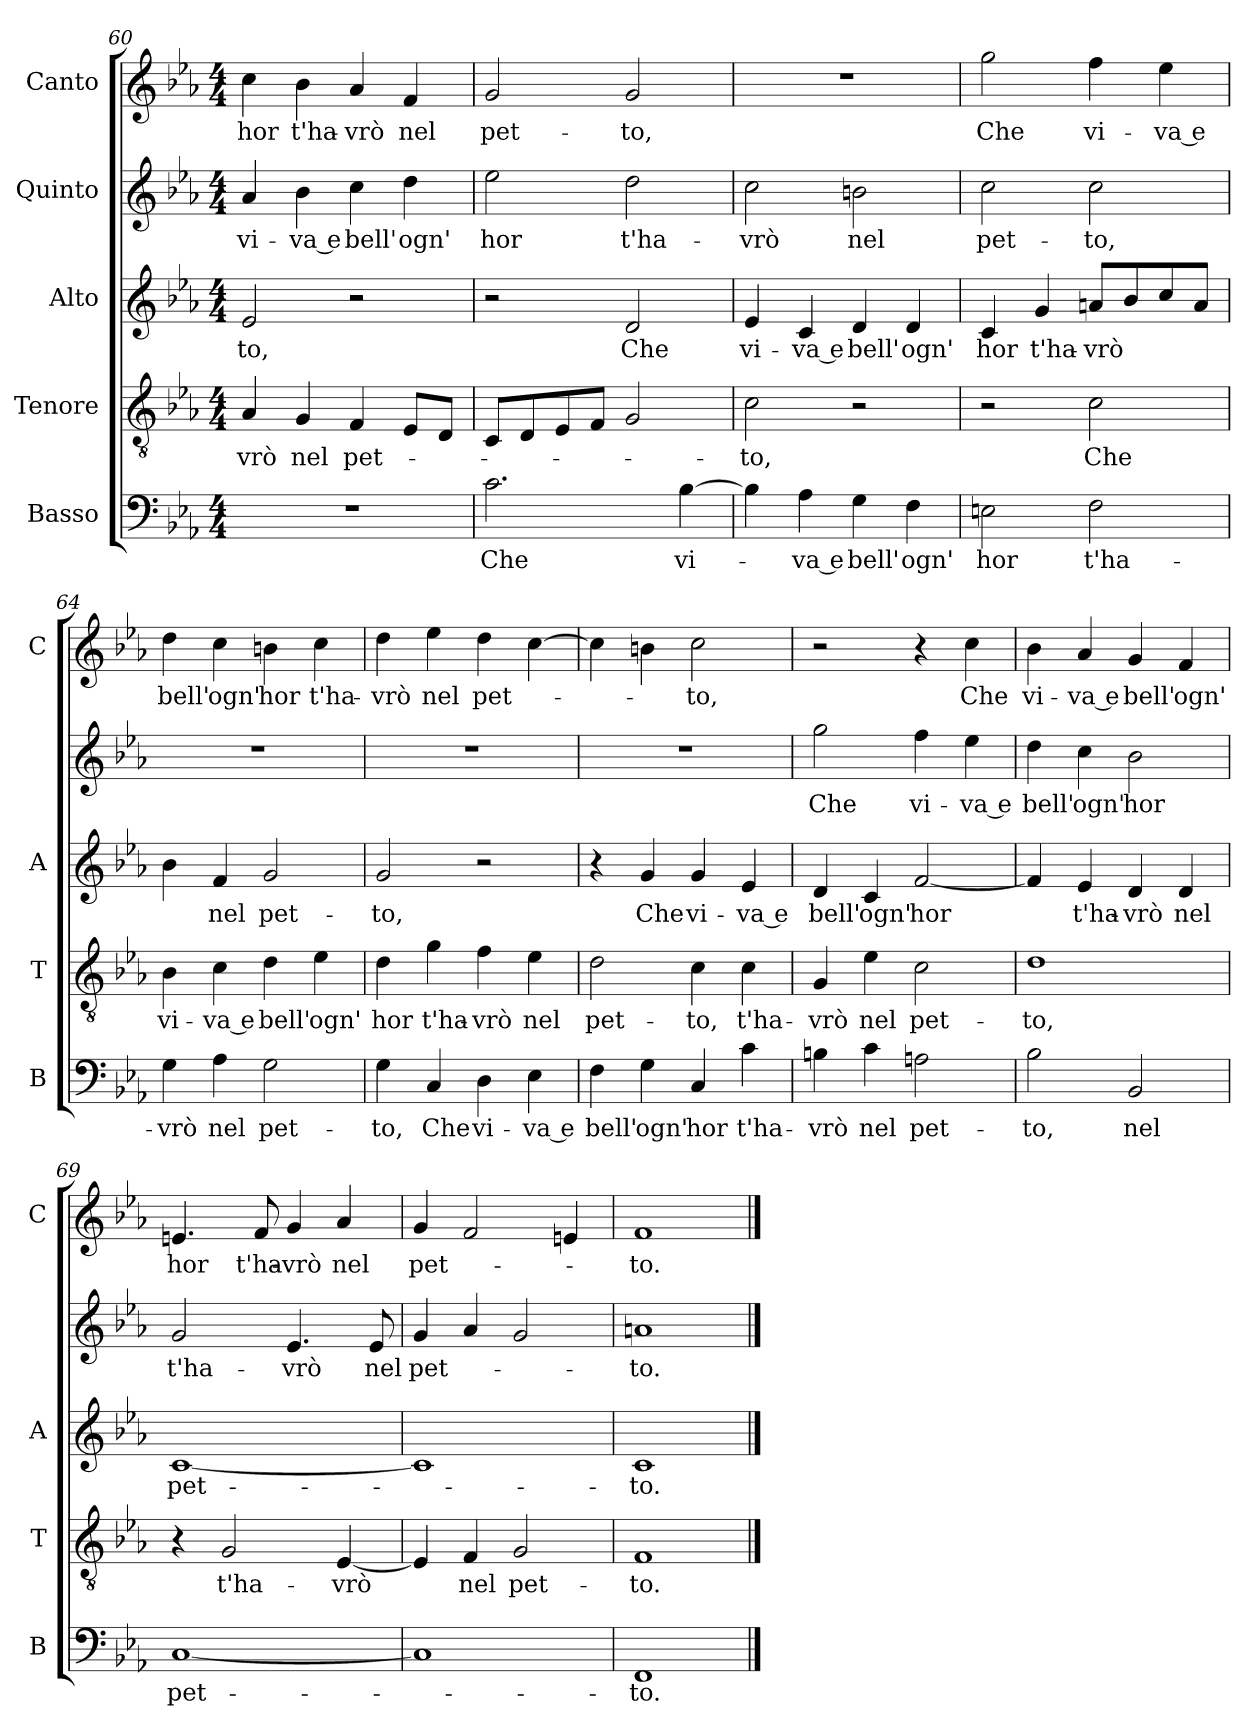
**kern	**text	**kern	**text	**kern	**text	**kern	**text	**kern	**text
*part5	*part5	*part4	*part4	*part3	*part3	*part2	*part2	*part1	*part1
*staff5	*staff5	*staff4	*staff4	*staff3	*staff3	*staff2	*staff2	*staff1	*staff1
*I"Basso	*	*I"Tenore	*	*I"Alto	*	*I"Quinto	*	*I"Canto	*
*I'B	*	*I'T	*	*I'A	*	*	*	*I'C	*
*clefF4	*	*clefGv2	*	*clefG2	*	*clefG2	*	*clefG2	*
*k[b-e-a-]	*	*k[b-e-a-]	*	*k[b-e-a-]	*	*k[b-e-a-]	*	*k[b-e-a-]	*
*E-:	*	*E-:	*	*E-:	*	*E-:	*	*E-:	*
*M4/4	*	*M4/4	*	*M4/4	*	*M4/4	*	*M4/4	*
=60	=60	=60	=60	=60	=60	=60	=60	=60	=60
!	!	!	!LO:LY:b	!	!LO:LY:b	!	!LO:LY:b	!	!LO:LY:b
1r	.	4A-/	-vrò	2e-/	-to,	4a-/	vi-	4cc\	hor
!	!	!	!LO:LY:b	!	!	!	!LO:LY:b	!	!LO:LY:b
.	.	4G/	nel	.	.	4b-\	-va e	4b-\	t'ha-
!	!	!	!LO:LY:b	!	!	!	!LO:LY:b	!	!LO:LY:b
.	.	4F/	pet-	2r	.	4cc\	bell'	4a-/	-vrò
!	!	!	!	!	!	!	!LO:LY:b	!	!LO:LY:b
.	.	8E-/L	.	.	.	4dd\	ogn'	4f/	nel
.	.	8D/J	.	.	.	.	.	.	.
=61	=61	=61	=61	=61	=61	=61	=61	=61	=61
!	!LO:LY:b	!	!	!	!	!	!LO:LY:b	!	!LO:LY:b
2.c\	Che	8C/L	.	2r	.	2ee-\	hor	2g/	pet-
.	.	8D/	.	.	.	.	.	.	.
.	.	8E-/	.	.	.	.	.	.	.
.	.	8F/J	.	.	.	.	.	.	.
!	!	!	!	!	!LO:LY:b	!	!LO:LY:b	!	!LO:LY:b
.	.	2G/	.	2d/	Che	2dd\	t'ha-	2g/	-to,
!	!LO:LY:b	!	!	!	!	!	!	!	!
[4B-\	vi-	.	.	.	.	.	.	.	.
=62	=62	=62	=62	=62	=62	=62	=62	=62	=62
!	!	!	!LO:LY:b	!	!LO:LY:b	!	!LO:LY:b	!	!
4B-\]	.	2c\	-to,	4e-/	vi-	2cc\	-vrò	1r	.
!	!LO:LY:b	!	!	!	!LO:LY:b	!	!	!	!
4A-\	-va e	.	.	4c/	-va e	.	.	.	.
!	!LO:LY:b	!	!	!	!LO:LY:b	!	!LO:LY:b	!	!
4G\	bell'	2r	.	4d/	bell'	2bn\	nel	.	.
!	!LO:LY:b	!	!	!	!LO:LY:b	!	!	!	!
4F\	ogn'	.	.	4d/	ogn'	.	.	.	.
!!LO:LB:g=z
=63	=63	=63	=63	=63	=63	=63	=63	=63	=63
!	!LO:LY:b	!	!	!	!LO:LY:b	!	!LO:LY:b	!	!LO:LY:b
2En\	hor	2r	.	4c/	hor	2cc\	pet-	2gg\	Che
!	!	!	!	!	!LO:LY:b	!	!	!	!
.	.	.	.	4g/	t'ha-	.	.	.	.
!	!LO:LY:b	!	!LO:LY:b	!	!LO:LY:b	!	!LO:LY:b	!	!LO:LY:b
2F\	t'ha-	2c\	Che	8an/L	-vrò	2cc\	-to,	4ff\	vi-
.	.	.	.	8b-/	.	.	.	.	.
!	!	!	!	!	!	!	!	!	!LO:LY:b
.	.	.	.	8cc/	.	.	.	4ee-\	-va e
.	.	.	.	8a/J	.	.	.	.	.
=64	=64	=64	=64	=64	=64	=64	=64	=64	=64
!	!LO:LY:b	!	!LO:LY:b	!	!	!	!	!	!LO:LY:b
4G\	-vrò	4B-\	vi-	4b-\	.	1r	.	4dd\	bell'
!	!LO:LY:b	!	!LO:LY:b	!	!LO:LY:b	!	!	!	!LO:LY:b
4A-\	nel	4c\	-va e	4f/	nel	.	.	4cc\	ogn'
!	!LO:LY:b	!	!LO:LY:b	!	!LO:LY:b	!	!	!	!LO:LY:b
2G\	pet-	4d\	bell'	2g/	pet-	.	.	4bn\	hor
!	!	!	!LO:LY:b	!	!	!	!	!	!LO:LY:b
.	.	4e-\	ogn'	.	.	.	.	4cc\	t'ha-
=65	=65	=65	=65	=65	=65	=65	=65	=65	=65
!	!LO:LY:b	!	!LO:LY:b	!	!LO:LY:b	!	!	!	!LO:LY:b
4G\	-to,	4d\	hor	2g/	-to,	1r	.	4dd\	-vrò
!	!LO:LY:b	!	!LO:LY:b	!	!	!	!	!	!LO:LY:b
4C/	Che	4g\	t'ha-	.	.	.	.	4ee-\	nel
!	!LO:LY:b	!	!LO:LY:b	!	!	!	!	!	!LO:LY:b
4D\	vi-	4f\	-vrò	2r	.	.	.	4dd\	pet-
!	!LO:LY:b	!	!LO:LY:b	!	!	!	!	!	!
4E-\	-va e	4e-\	nel	.	.	.	.	[4cc\	.
=66	=66	=66	=66	=66	=66	=66	=66	=66	=66
!	!LO:LY:b	!	!LO:LY:b	!	!	!	!	!	!
4F\	bell'	2d\	pet-	4r	.	1r	.	4cc\]	.
!	!LO:LY:b	!	!	!	!LO:LY:b	!	!	!	!
4G\	ogn'	.	.	4g/	Che	.	.	4bn\	.
!	!LO:LY:b	!	!LO:LY:b	!	!LO:LY:b	!	!	!	!LO:LY:b
4C/	hor	4c\	-to,	4g/	vi-	.	.	2cc\	-to,
!	!LO:LY:b	!	!LO:LY:b	!	!LO:LY:b	!	!	!	!
4c\	t'ha-	4c\	t'ha-	4e-/	-va e	.	.	.	.
=67	=67	=67	=67	=67	=67	=67	=67	=67	=67
!	!LO:LY:b	!	!LO:LY:b	!	!LO:LY:b	!	!LO:LY:b	!	!
4Bn\	-vrò	4G/	-vrò	4d/	bell'	2gg\	Che	2r	.
!	!LO:LY:b	!	!LO:LY:b	!	!LO:LY:b	!	!	!	!
4c\	nel	4e-\	nel	4c/	ogn'	.	.	.	.
!	!LO:LY:b	!	!LO:LY:b	!	!LO:LY:b	!	!LO:LY:b	!	!
2An\	pet-	2c\	pet-	[2f/	hor	4ff\	vi-	4r	.
!	!	!	!	!	!	!	!LO:LY:b	!	!LO:LY:b
.	.	.	.	.	.	4ee-\	-va e	4cc\	Che
!!LO:LB:g=z
=68	=68	=68	=68	=68	=68	=68	=68	=68	=68
!	!LO:LY:b	!	!LO:LY:b	!	!	!	!LO:LY:b	!	!LO:LY:b
2B-\	-to,	1d	-to,	4f/]	.	4dd\	bell'	4b-\	vi-
!	!	!	!	!	!LO:LY:b	!	!LO:LY:b	!	!LO:LY:b
.	.	.	.	4e-/	t'ha-	4cc\	ogn'	4a-/	-va e
!	!LO:LY:b	!	!	!	!LO:LY:b	!	!LO:LY:b	!	!LO:LY:b
2BB-/	nel	.	.	4d/	-vrò	2b-\	hor	4g/	bell'
!	!	!	!	!	!LO:LY:b	!	!	!	!LO:LY:b
.	.	.	.	4d/	nel	.	.	4f/	ogn'
=69	=69	=69	=69	=69	=69	=69	=69	=69	=69
!	!LO:LY:b	!	!	!	!LO:LY:b	!	!LO:LY:b	!	!LO:LY:b
[1C	pet-	4r	.	[1c	pet-	2g/	t'ha-	4.en/	hor
!	!	!	!LO:LY:b	!	!	!	!	!	!
.	.	2G/	t'ha-	.	.	.	.	.	.
!	!	!	!	!	!	!	!	!	!LO:LY:b
.	.	.	.	.	.	.	.	8f/	t'ha-
!	!	!	!	!	!	!	!LO:LY:b	!	!LO:LY:b
.	.	.	.	.	.	4.e-/	-vrò	4g/	-vrò
!	!	!	!LO:LY:b	!	!	!	!	!	!LO:LY:b
.	.	[4E-/	-vrò	.	.	.	.	4a-/	nel
!	!	!	!	!	!	!	!LO:LY:b	!	!
.	.	.	.	.	.	8e-/	nel	.	.
=70	=70	=70	=70	=70	=70	=70	=70	=70	=70
!	!	!	!	!	!	!	!LO:LY:b	!	!LO:LY:b
1C]	.	4E-/]	.	1c]	.	4g/	pet-	4g/	pet-
!	!	!	!LO:LY:b	!	!	!	!	!	!
.	.	4F/	nel	.	.	4a-/	.	2f/	.
!	!	!	!LO:LY:b	!	!	!	!	!	!
.	.	2G/	pet-	.	.	2g/	.	.	.
.	.	.	.	.	.	.	.	4en/	.
=71	=71	=71	=71	=71	=71	=71	=71	=71	=71
!	!LO:LY:b	!	!LO:LY:b	!	!LO:LY:b	!	!LO:LY:b	!	!LO:LY:b
1FF	-to.	1F	-to.	1c	-to.	1an	-to.	1f	-to.
==	==	==	==	==	==	==	==	==	==
*-	*-	*-	*-	*-	*-	*-	*-	*-	*-
